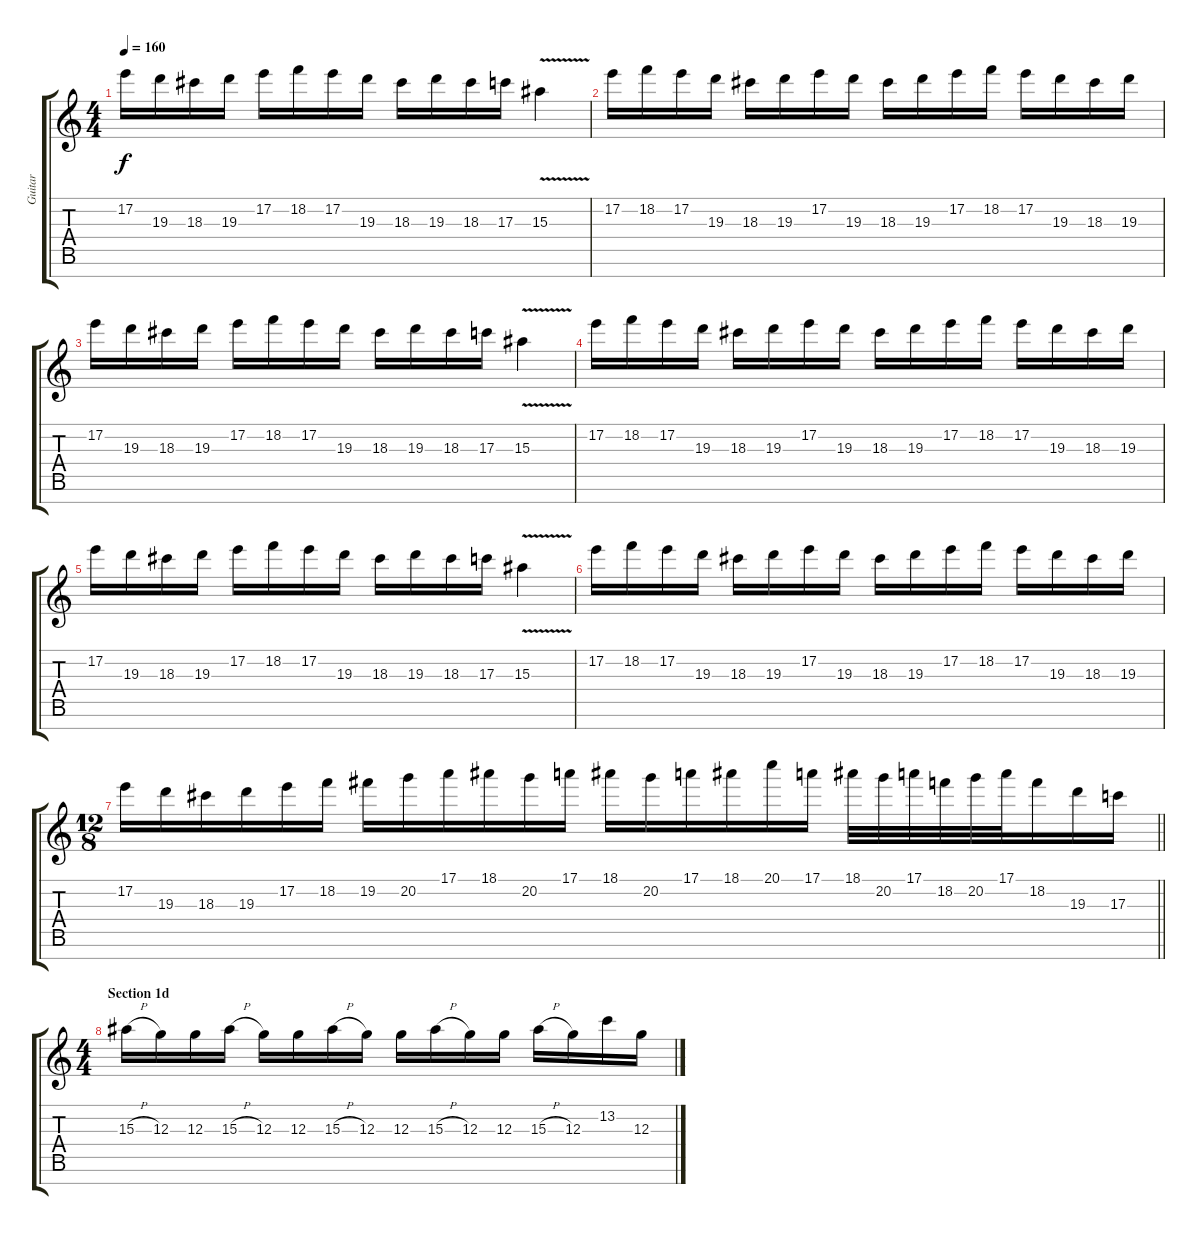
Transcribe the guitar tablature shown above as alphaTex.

\track ("Guitar" "Guitar") {instrument distortionguitar}
\staff {score tabs}
\tuning (E4 B3 G3 D3 A2 E2 B1) {hide}
\ts (4 4)
\tempo 160
\clef g2
\ks c
17.2.16{dy f} 19.3.16 18.3.16 19.3.16 17.2.16 18.2.16 17.2.16 19.3.16 18.3.16 19.3.16 18.3.16 17.3.16 15.3{v}.4 |
17.2.16 18.2.16 17.2.16 19.3.16 18.3.16 19.3.16 17.2.16 19.3.16 18.3.16 19.3.16 17.2.16 18.2.16 17.2.16 19.3.16 18.3.16 19.3.16 |
17.2.16 19.3.16 18.3.16 19.3.16 17.2.16 18.2.16 17.2.16 19.3.16 18.3.16 19.3.16 18.3.16 17.3.16 15.3{v}.4 |
17.2.16 18.2.16 17.2.16 19.3.16 18.3.16 19.3.16 17.2.16 19.3.16 18.3.16 19.3.16 17.2.16 18.2.16 17.2.16 19.3.16 18.3.16 19.3.16 |
17.2.16 19.3.16 18.3.16 19.3.16 17.2.16 18.2.16 17.2.16 19.3.16 18.3.16 19.3.16 18.3.16 17.3.16 15.3{v}.4 |
17.2.16 18.2.16 17.2.16 19.3.16 18.3.16 19.3.16 17.2.16 19.3.16 18.3.16 19.3.16 17.2.16 18.2.16 17.2.16 19.3.16 18.3.16 19.3.16 |
\ts (12 8)
\barLineRight lightlight
17.2.16 19.3.16 18.3.16 19.3.16 17.2.16 18.2.16 19.2.16 20.2.16 17.1.16 18.1.16 20.2.16 17.1.16 18.1.16 20.2.16 17.1.16 18.1.16 20.1.16 17.1.16 18.1.32 20.2.32 17.1.32 18.2.32 20.2.32 17.1.32 18.2.16 19.3.16 17.3.16 |
\ts (4 4)
\section ("" "Section 1d")
15.3{h}.16 12.3.16 12.3.16 15.3{h}.16 12.3.16 12.3.16 15.3{h}.16 12.3.16 12.3.16 15.3{h}.16 12.3.16 12.3.16 15.3{h}.16 12.3.16 13.2.16 12.3.16
